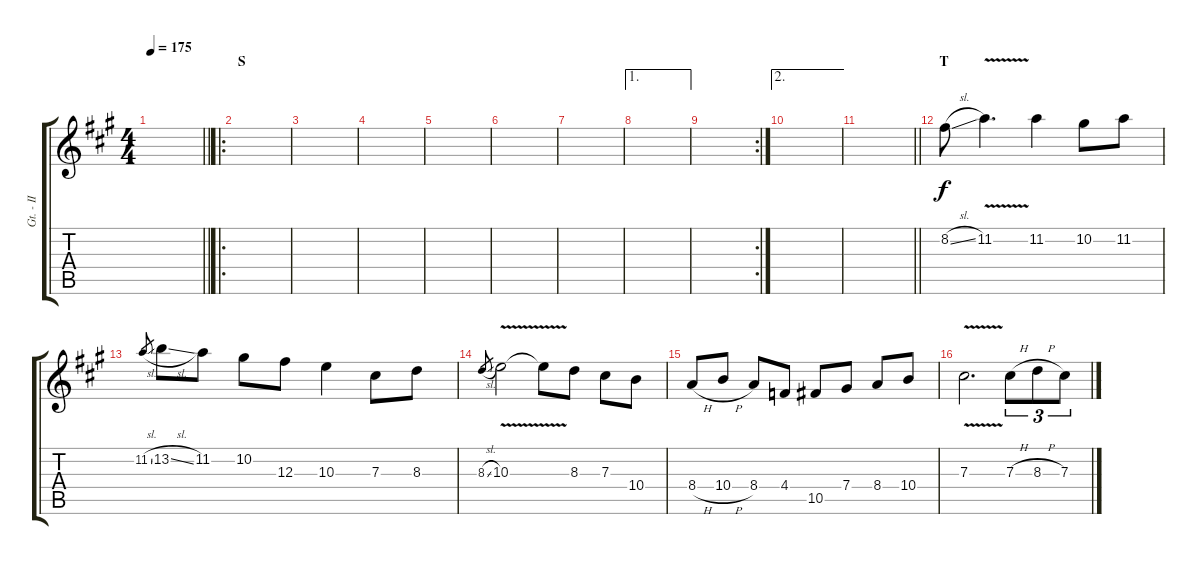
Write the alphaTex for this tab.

\track ("Gt. - II" "Gt. - II") {instrument distortionguitar}
\staff {score tabs}
\tuning (Eb4 Bb3 Gb3 Db3 Ab2 Db2) {hide}
\ts (4 4)
\tempo 175
\clef g2
\barLineRight lightlight
\ks f#minor
|
\ro
\section ("" "S")
|
|
|
|
|
|
\ae 1
|
\rc 2
|
\ae 2
|
\barLineRight lightlight
|
\section ("" "T")
8.2{sl}.8 11.2{v}.4{d} 11.2.4 10.2.8 11.2.8 |
11.2{sl}.8{gr} 13.2{sl}.8 11.2.8 10.2.8 12.3.8 10.3.4 7.3.8 8.3.8 |
8.3{sl}.8{gr} 10.3{v}.2 10.3{t}.8 8.3.8 7.3.8 10.4.8 |
8.4{h}.8 10.4{h}.8 8.4.8 4.4.8 10.5.8 7.4.8 8.4.8 10.4.8 |
7.3{v}.2{d} 7.3{h}.8{tu (3 2)} 8.3{h}.8{tu (3 2)} 7.3.8{tu (3 2)}
